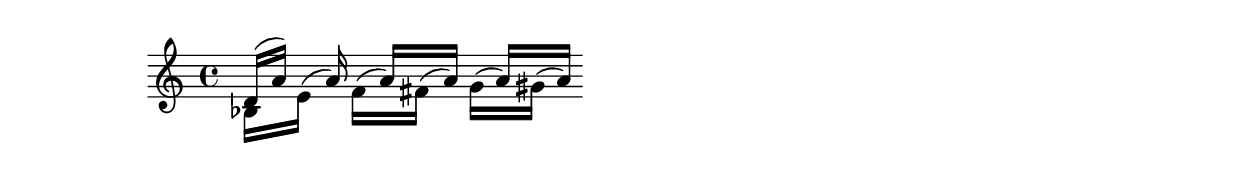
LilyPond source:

%% Do not edit this file; it is auto-generated from LSR http://lsr.dsi.unimi.it
%% This file is in the public domain.
\version "2.12.3"

\header {
  lsrtags = "expressive-marks, keyboards, unfretted-strings"

  texidoces = "
En determinadas situaciones es necesario crear ligaduras de
expresión entre notas que están en voces distintas.

La solución es añadir notas invisibles a una de las voces
utilizando @code{\\hideNotes}.

Este ejemplo es el compás 235 de la Chacona de la segunda Partita
para violín solo, BWV 1004, de Bach.

"
  doctitlees = "Hacer ligaduras entre voces distintas"

  texidoc = "
In some situations, it may be necessary to create slurs between notes
from different voices.

The solution is to add invisible notes to one of the voices, using
@code{\\hideNotes}.

This example is measure 235 of the Ciaconna from Bach's 2nd Partita for
solo violin, BWV 1004.

"
  doctitle = "Creating slurs across voices"
} % begin verbatim

\relative c' {
  <<
    {
      d16( a') s a s a[ s a] s a[ s a]
    }
    \\
    {
      \slurUp
      bes,16[ s e](
      \hideNotes a)
      \unHideNotes f[(
      \hideNotes a)
      \unHideNotes fis](
      \hideNotes a)
      \unHideNotes g[(
      \hideNotes a)
      \unHideNotes gis](
      \hideNotes a)
    }
  >>
}

